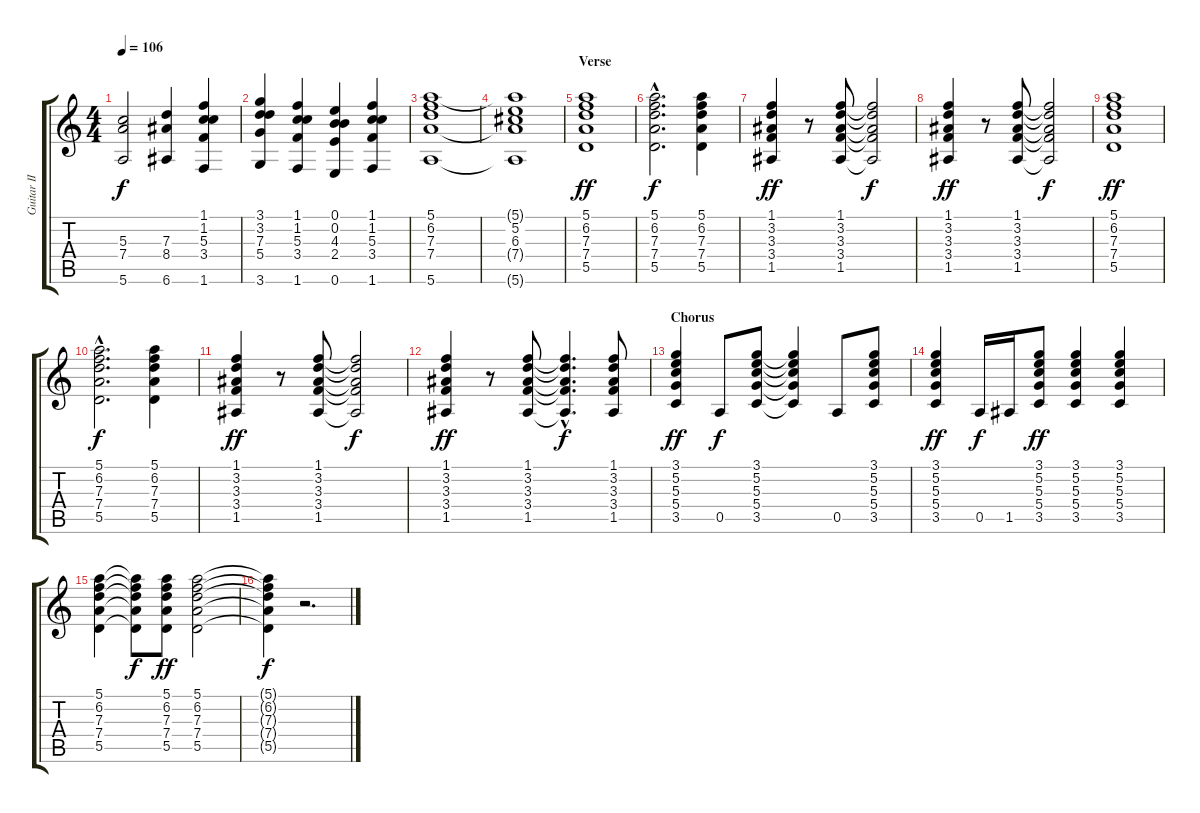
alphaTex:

\track ("Guitar II" "Guitar II") {instrument overdrivenguitar}
\staff {score tabs}
\tuning (E4 B3 G3 D3 A2 E2) {hide}
\ts (4 4)
\tempo 106
\clef g2
\ks c
(5.3 7.4 5.6).2{dy f} (7.3 8.4 6.6).4 (1.1 1.2 5.3 3.4 1.6).4 |
(3.1 3.2 7.3 5.4 3.6).4 (1.1 1.2 5.3 3.4 1.6).4 (0.1 0.2 4.3 2.4 0.6).4 (1.1 1.2 5.3 3.4 1.6).4 |
(5.1 6.2 7.3 7.4 5.6).1 |
(5.1{t} 5.2 6.3 7.4{t} 5.6{t}).1 |
\section ("" "Verse")
(5.1 6.2 7.3 7.4 5.5).1{dy ff instrument overdrivenguitar} |
(5.1{hac} 6.2{hac} 7.3{hac} 7.4{hac} 5.5{hac}).2{d dy f} (5.1 6.2 7.3 7.4 5.5).4 |
(1.1 3.2 3.3 3.4 1.5).4{dy ff} r.8 (1.1 3.2 3.3 3.4 1.5).8 (1.1{t} 3.2{t} 3.3{t} 3.4{t} 1.5{t}).2{dy f} |
(1.1 3.2 3.3 3.4 1.5).4{dy ff} r.8 (1.1 3.2 3.3 3.4 1.5).8 (1.1{t} 3.2{t} 3.3{t} 3.4{t} 1.5{t}).2{dy f} |
(5.1 6.2 7.3 7.4 5.5).1{dy ff} |
(5.1{hac} 6.2{hac} 7.3{hac} 7.4{hac} 5.5{hac}).2{d dy f} (5.1 6.2 7.3 7.4 5.5).4 |
(1.1 3.2 3.3 3.4 1.5).4{dy ff} r.8 (1.1 3.2 3.3 3.4 1.5).8 (1.1{t} 3.2{t} 3.3{t} 3.4{t} 1.5{t}).2{dy f} |
(1.1 3.2 3.3 3.4 1.5).4{dy ff} r.8 (1.1 3.2 3.3 3.4 1.5).8 (1.1{hac t} 3.2{hac t} 3.3{hac t} 3.4{hac t} 1.5{hac t}).4{d dy f} (1.1 3.2 3.3 3.4 1.5).8 |
\section ("" "Chorus")
(3.1 5.2 5.3 5.4 3.5).4{dy ff} 0.5.8{dy f} (3.1 5.2 5.3 5.4 3.5).8 (3.1{t} 5.2{t} 5.3{t} 5.4{t} 3.5{t}).4 0.5.8 (3.1 5.2 5.3 5.4 3.5).8 |
(3.1 5.2 5.3 5.4 3.5).4{dy ff} 0.5.16{dy f} 1.5.16 (3.1 5.2 5.3 5.4 3.5).8{dy ff} (3.1 5.2 5.3 5.4 3.5).4 (3.1 5.2 5.3 5.4 3.5).4 |
(5.1 6.2 7.3 7.4 5.5).4 (5.1{t} 6.2{t} 7.3{t} 7.4{t} 5.5{t}).8{dy f} (5.1 6.2 7.3 7.4 5.5).8{dy ff} (5.1 6.2 7.3 7.4 5.5).2 |
(5.1{t} 6.2{t} 7.3{t} 7.4{t} 5.5{t}).4{dy f} r.2{d}
